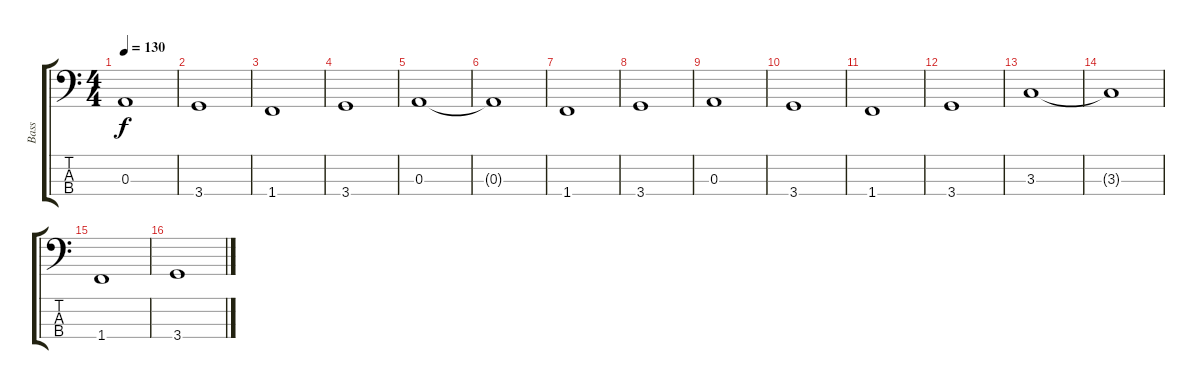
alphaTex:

\track ("Bass" "Bass") {instrument electricbasspick}
\staff {score tabs}
\tuning (G2 D2 A1 E1) {hide}
\ts (4 4)
\tempo 130
\clef f4
\ks c
0.3.1{dy f} |
3.4.1 |
1.4.1 |
3.4.1 |
0.3.1 |
0.3{t}.1 |
1.4.1 |
3.4.1 |
0.3.1 |
3.4.1 |
1.4.1 |
3.4.1 |
3.3.1 |
3.3{t}.1 |
1.4.1 |
3.4.1
